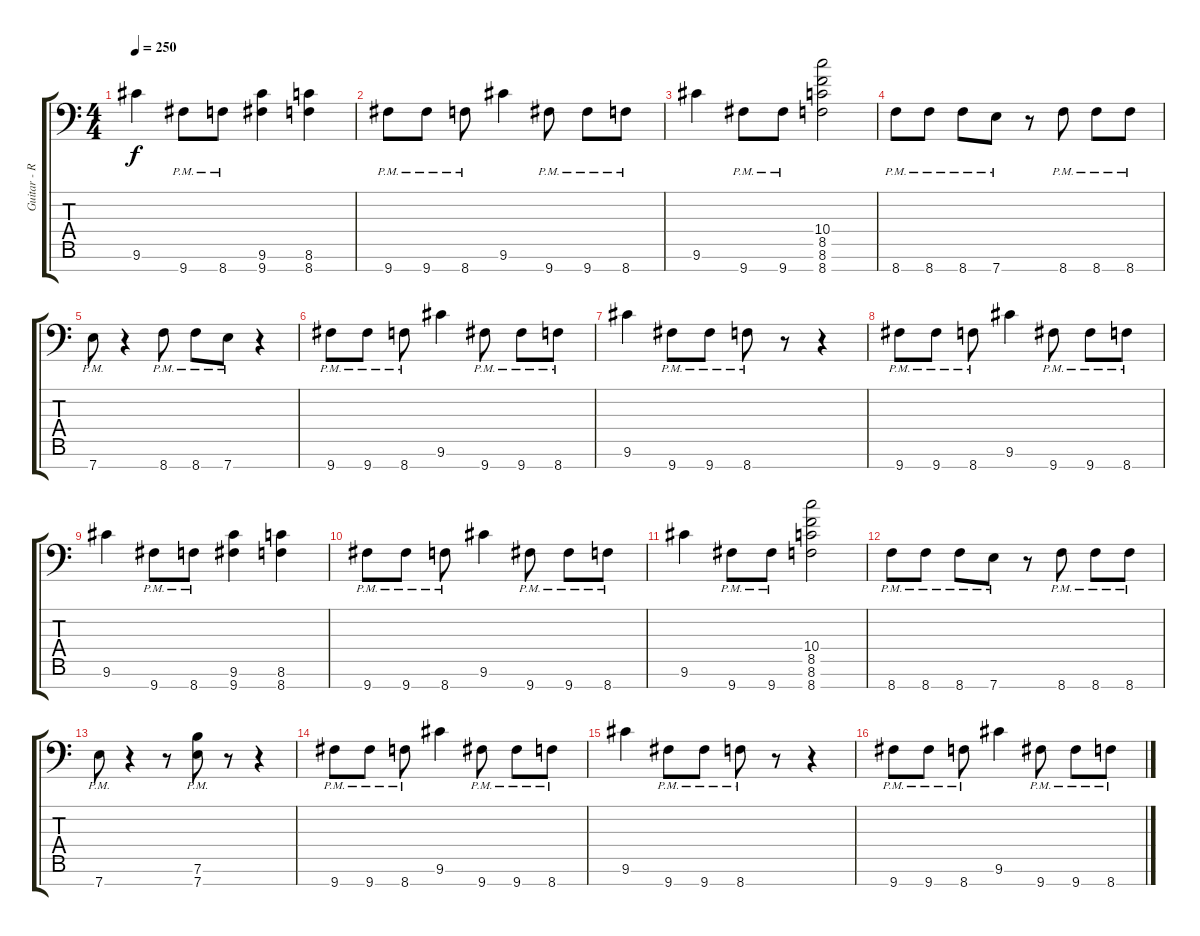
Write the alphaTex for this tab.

\track ("Guitar - Right channel" "Guitar - R") {instrument distortionguitar}
\staff {score tabs}
\tuning (E4 B3 G3 D3 A2 E2 A1) {hide}
\ts (4 4)
\tempo 250
\clef f4
\ks c
9.6.4{dy f} 9.7{pm}.8 8.7{pm}.8 (9.6 9.7).4 (8.6 8.7).4 |
9.7{pm}.8 9.7{pm}.8 8.7{pm}.8 9.6.4 9.7{pm}.8 9.7{pm}.8 8.7{pm}.8 |
9.6.4 9.7{pm}.8 9.7{pm}.8 (10.4 8.5 8.6 8.7).2 |
8.7{pm}.8 8.7{pm}.8 8.7{pm}.8 7.7{pm}.8 r.8 8.7{pm}.8 8.7{pm}.8 8.7{pm}.8 |
7.7{pm}.8 r.4 8.7{pm}.8 8.7{pm}.8 7.7{pm}.8 r.4 |
9.7{pm}.8 9.7{pm}.8 8.7{pm}.8 9.6.4 9.7{pm}.8 9.7{pm}.8 8.7{pm}.8 |
9.6.4 9.7{pm}.8 9.7{pm}.8 8.7{pm}.8 r.8 r.4 |
9.7{pm}.8 9.7{pm}.8 8.7{pm}.8 9.6.4 9.7{pm}.8 9.7{pm}.8 8.7{pm}.8 |
9.6.4 9.7{pm}.8 8.7{pm}.8 (9.6 9.7).4 (8.6 8.7).4 |
9.7{pm}.8 9.7{pm}.8 8.7{pm}.8 9.6.4 9.7{pm}.8 9.7{pm}.8 8.7{pm}.8 |
9.6.4 9.7{pm}.8 9.7{pm}.8 (10.4 8.5 8.6 8.7).2 |
8.7{pm}.8 8.7{pm}.8 8.7{pm}.8 7.7{pm}.8 r.8 8.7{pm}.8 8.7{pm}.8 8.7{pm}.8 |
7.7{pm}.8 r.4 r.8 (7.6{pm} 7.7{pm}).8 r.8 r.4 |
9.7{pm}.8 9.7{pm}.8 8.7{pm}.8 9.6.4 9.7{pm}.8 9.7{pm}.8 8.7{pm}.8 |
9.6.4 9.7{pm}.8 9.7{pm}.8 8.7{pm}.8 r.8 r.4 |
9.7{pm}.8 9.7{pm}.8 8.7{pm}.8 9.6.4 9.7{pm}.8 9.7{pm}.8 8.7{pm}.8
